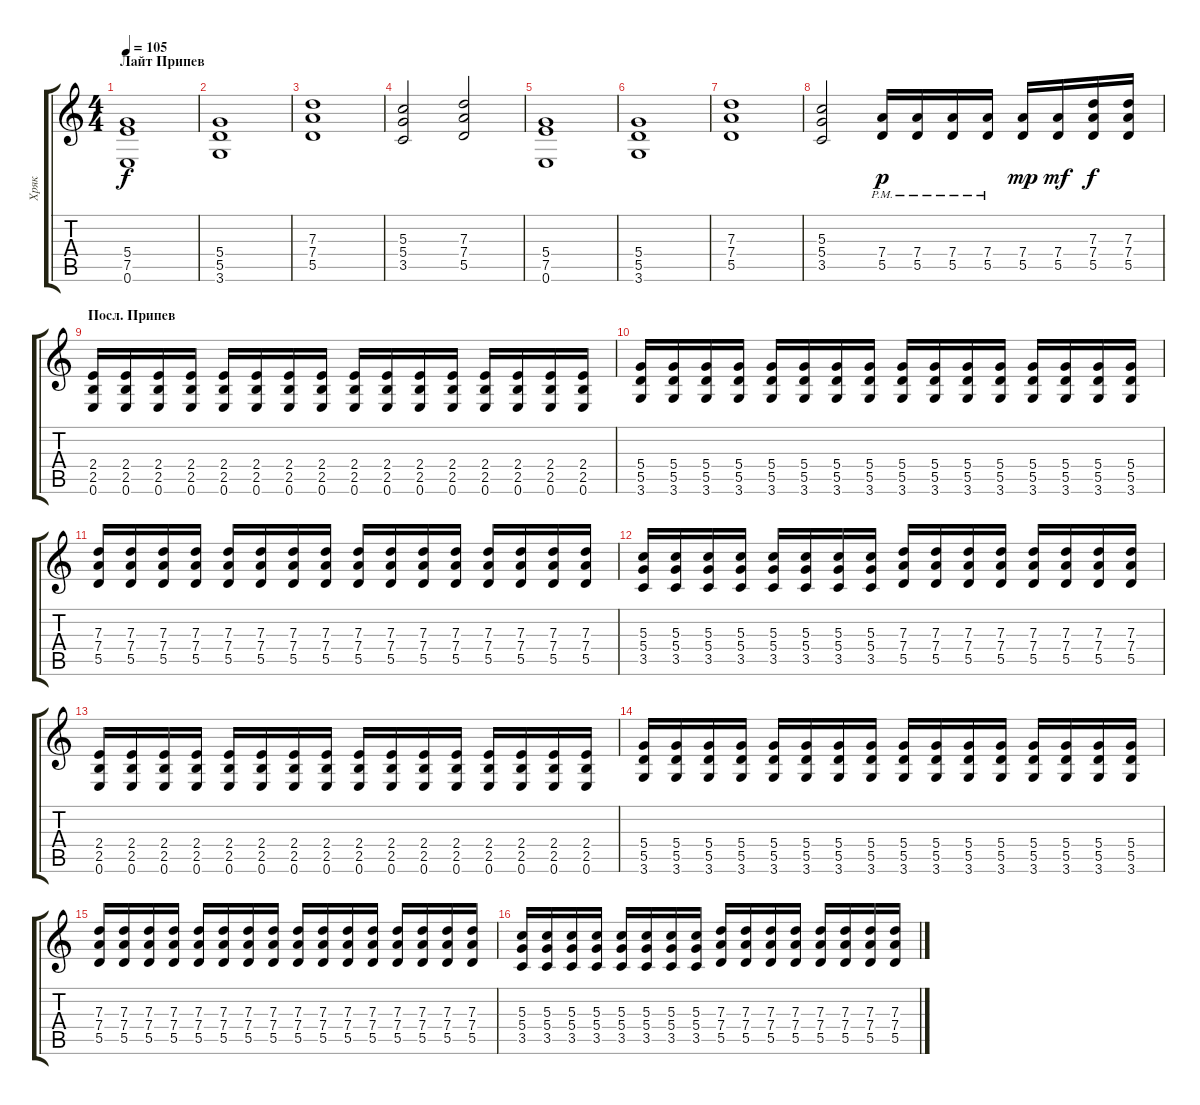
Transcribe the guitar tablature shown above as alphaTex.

\track ("Хряк" "Хряк") {instrument distortionguitar}
\staff {score tabs}
\tuning (E4 B3 G3 D3 A2 E2) {hide}
\ts (4 4)
\section ("" "Лайт Припев")
\tempo 105
\clef g2
\ks c
(5.4 7.5 0.6).1{dy f instrument electricguitarclean} |
(5.4 5.5 3.6).1{instrument electricguitarclean} |
(7.3 7.4 5.5).1{instrument electricguitarclean} |
(5.3 5.4 3.5).2{instrument electricguitarclean} (7.3 7.4 5.5).2 |
(5.4 7.5 0.6).1{instrument electricguitarclean} |
(5.4 5.5 3.6).1{instrument electricguitarclean} |
(7.3 7.4 5.5).1{instrument electricguitarclean} |
(5.3 5.4 3.5).2{instrument electricguitarclean} (7.4{pm} 5.5{pm}).16{dy p instrument distortionguitar} (7.4{pm} 5.5{pm}).16 (7.4{pm} 5.5{pm}).16 (7.4{pm} 5.5{pm}).16 (7.4 5.5).16{dy mp} (7.4 5.5).16{dy mf} (7.3 7.4 5.5).16{dy f} (7.3 7.4 5.5).16 |
\section ("" "Посл. Припев")
(2.4 2.5 0.6).16{instrument distortionguitar} (2.4 2.5 0.6).16 (2.4 2.5 0.6).16 (2.4 2.5 0.6).16 (2.4 2.5 0.6).16 (2.4 2.5 0.6).16 (2.4 2.5 0.6).16 (2.4 2.5 0.6).16 (2.4 2.5 0.6).16 (2.4 2.5 0.6).16 (2.4 2.5 0.6).16 (2.4 2.5 0.6).16 (2.4 2.5 0.6).16 (2.4 2.5 0.6).16 (2.4 2.5 0.6).16 (2.4 2.5 0.6).16 |
(5.4 5.5 3.6).16 (5.4 5.5 3.6).16 (5.4 5.5 3.6).16 (5.4 5.5 3.6).16 (5.4 5.5 3.6).16 (5.4 5.5 3.6).16 (5.4 5.5 3.6).16 (5.4 5.5 3.6).16 (5.4 5.5 3.6).16 (5.4 5.5 3.6).16 (5.4 5.5 3.6).16 (5.4 5.5 3.6).16 (5.4 5.5 3.6).16 (5.4 5.5 3.6).16 (5.4 5.5 3.6).16 (5.4 5.5 3.6).16 |
(7.3 7.4 5.5).16 (7.3 7.4 5.5).16 (7.3 7.4 5.5).16 (7.3 7.4 5.5).16 (7.3 7.4 5.5).16 (7.3 7.4 5.5).16 (7.3 7.4 5.5).16 (7.3 7.4 5.5).16 (7.3 7.4 5.5).16 (7.3 7.4 5.5).16 (7.3 7.4 5.5).16 (7.3 7.4 5.5).16 (7.3 7.4 5.5).16 (7.3 7.4 5.5).16 (7.3 7.4 5.5).16 (7.3 7.4 5.5).16 |
(5.3 5.4 3.5).16 (5.3 5.4 3.5).16 (5.3 5.4 3.5).16 (5.3 5.4 3.5).16 (5.3 5.4 3.5).16 (5.3 5.4 3.5).16 (5.3 5.4 3.5).16 (5.3 5.4 3.5).16 (7.3 7.4 5.5).16 (7.3 7.4 5.5).16 (7.3 7.4 5.5).16 (7.3 7.4 5.5).16 (7.3 7.4 5.5).16 (7.3 7.4 5.5).16 (7.3 7.4 5.5).16 (7.3 7.4 5.5).16 |
(2.4 2.5 0.6).16 (2.4 2.5 0.6).16 (2.4 2.5 0.6).16 (2.4 2.5 0.6).16 (2.4 2.5 0.6).16 (2.4 2.5 0.6).16 (2.4 2.5 0.6).16 (2.4 2.5 0.6).16 (2.4 2.5 0.6).16 (2.4 2.5 0.6).16 (2.4 2.5 0.6).16 (2.4 2.5 0.6).16 (2.4 2.5 0.6).16 (2.4 2.5 0.6).16 (2.4 2.5 0.6).16 (2.4 2.5 0.6).16 |
(5.4 5.5 3.6).16 (5.4 5.5 3.6).16 (5.4 5.5 3.6).16 (5.4 5.5 3.6).16 (5.4 5.5 3.6).16 (5.4 5.5 3.6).16 (5.4 5.5 3.6).16 (5.4 5.5 3.6).16 (5.4 5.5 3.6).16 (5.4 5.5 3.6).16 (5.4 5.5 3.6).16 (5.4 5.5 3.6).16 (5.4 5.5 3.6).16 (5.4 5.5 3.6).16 (5.4 5.5 3.6).16 (5.4 5.5 3.6).16 |
(7.3 7.4 5.5).16 (7.3 7.4 5.5).16 (7.3 7.4 5.5).16 (7.3 7.4 5.5).16 (7.3 7.4 5.5).16 (7.3 7.4 5.5).16 (7.3 7.4 5.5).16 (7.3 7.4 5.5).16 (7.3 7.4 5.5).16 (7.3 7.4 5.5).16 (7.3 7.4 5.5).16 (7.3 7.4 5.5).16 (7.3 7.4 5.5).16 (7.3 7.4 5.5).16 (7.3 7.4 5.5).16 (7.3 7.4 5.5).16 |
(5.3 5.4 3.5).16 (5.3 5.4 3.5).16 (5.3 5.4 3.5).16 (5.3 5.4 3.5).16 (5.3 5.4 3.5).16 (5.3 5.4 3.5).16 (5.3 5.4 3.5).16 (5.3 5.4 3.5).16 (7.3 7.4 5.5).16 (7.3 7.4 5.5).16 (7.3 7.4 5.5).16 (7.3 7.4 5.5).16 (7.3 7.4 5.5).16 (7.3 7.4 5.5).16 (7.3 7.4 5.5).16 (7.3 7.4 5.5).16
